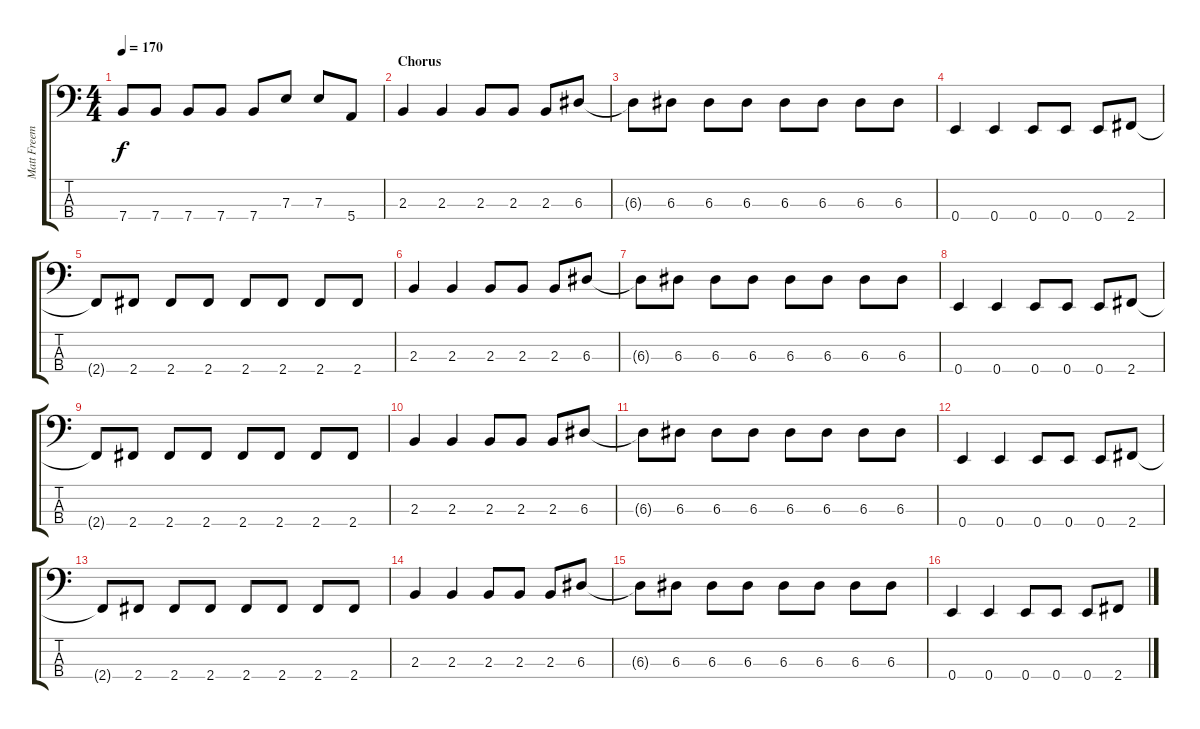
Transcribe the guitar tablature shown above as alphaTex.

\track ("Matt Freeman" "Matt Freem") {instrument electricbasspick}
\staff {score tabs}
\tuning (G2 D2 A1 E1) {hide}
\ts (4 4)
\tempo 170
\clef f4
\ks c
7.4.8{dy f} 7.4.8 7.4.8 7.4.8 7.4.8 7.3.8 7.3.8 5.4.8 |
\section ("" "Chorus")
2.3.4 2.3.4 2.3.8 2.3.8 2.3.8 6.3.8 |
6.3{t}.8 6.3.8 6.3.8 6.3.8 6.3.8 6.3.8 6.3.8 6.3.8 |
0.4.4 0.4.4 0.4.8 0.4.8 0.4.8 2.4.8 |
2.4{t}.8 2.4.8 2.4.8 2.4.8 2.4.8 2.4.8 2.4.8 2.4.8 |
2.3.4 2.3.4 2.3.8 2.3.8 2.3.8 6.3.8 |
6.3{t}.8 6.3.8 6.3.8 6.3.8 6.3.8 6.3.8 6.3.8 6.3.8 |
0.4.4 0.4.4 0.4.8 0.4.8 0.4.8 2.4.8 |
2.4{t}.8 2.4.8 2.4.8 2.4.8 2.4.8 2.4.8 2.4.8 2.4.8 |
2.3.4 2.3.4 2.3.8 2.3.8 2.3.8 6.3.8 |
6.3{t}.8 6.3.8 6.3.8 6.3.8 6.3.8 6.3.8 6.3.8 6.3.8 |
0.4.4 0.4.4 0.4.8 0.4.8 0.4.8 2.4.8 |
2.4{t}.8 2.4.8 2.4.8 2.4.8 2.4.8 2.4.8 2.4.8 2.4.8 |
2.3.4 2.3.4 2.3.8 2.3.8 2.3.8 6.3.8 |
6.3{t}.8 6.3.8 6.3.8 6.3.8 6.3.8 6.3.8 6.3.8 6.3.8 |
0.4.4 0.4.4 0.4.8 0.4.8 0.4.8 2.4.8
